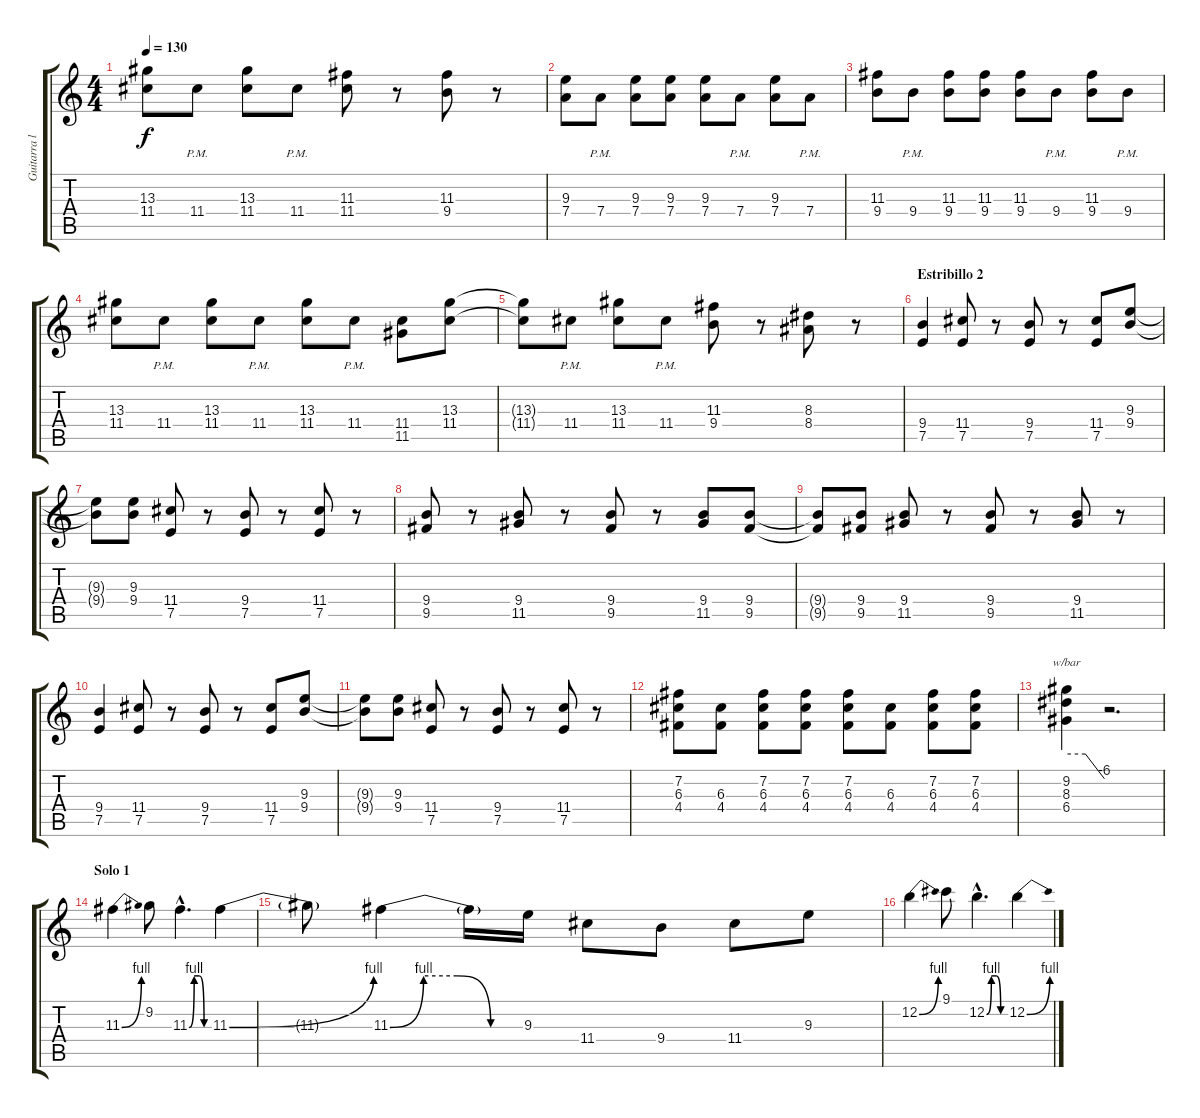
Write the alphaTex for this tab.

\track ("Guitarra líder" "Guitarra l") {instrument distortionguitar}
\staff {score tabs}
\tuning (E4 B3 G3 D3 A2 E2) {hide}
\ts (4 4)
\tempo 130
\clef g2
\ks c
(13.3{t} 11.4{t}).8{dy f} 11.4{pm}.8 (13.3 11.4).8 11.4{pm}.8 (11.3 11.4).8 r.8 (11.3 9.4).8 r.8 |
(9.3 7.4).8 7.4{pm}.8 (9.3 7.4).8 (9.3 7.4).8 (9.3 7.4).8 7.4{pm}.8 (9.3 7.4).8 7.4{pm}.8 |
(11.3 9.4).8 9.4{pm}.8 (11.3 9.4).8 (11.3 9.4).8 (11.3 9.4).8 9.4{pm}.8 (11.3 9.4).8 9.4{pm}.8 |
(13.3 11.4).8 11.4{pm}.8 (13.3 11.4).8 11.4{pm}.8 (13.3 11.4).8 11.4{pm}.8 (11.4 11.5).8 (13.3 11.4).8 |
(13.3{t} 11.4{t}).8 11.4{pm}.8 (13.3 11.4).8 11.4{pm}.8 (11.3 9.4).8 r.8 (8.3 8.4).8 r.8 |
\section ("" "Estribillo 2")
(9.4 7.5).4 (11.4 7.5).8 r.8 (9.4 7.5).8 r.8 (11.4 7.5).8 (9.3 9.4).8 |
(9.3{t} 9.4{t}).8 (9.3 9.4).8 (11.4 7.5).8 r.8 (9.4 7.5).8 r.8 (11.4 7.5).8 r.8 |
(9.4 9.5).8 r.8 (9.4 11.5).8 r.8 (9.4 9.5).8 r.8 (9.4 11.5).8 (9.4 9.5).8 |
(9.4{t} 9.5{t}).8 (9.4 9.5).8 (9.4 11.5).8 r.8 (9.4 9.5).8 r.8 (9.4 11.5).8 r.8 |
(9.4 7.5).4 (11.4 7.5).8 r.8 (9.4 7.5).8 r.8 (11.4 7.5).8 (9.3 9.4).8 |
(9.3{t} 9.4{t}).8 (9.3 9.4).8 (11.4 7.5).8 r.8 (9.4 7.5).8 r.8 (11.4 7.5).8 r.8 |
(7.2 6.3 4.4).8 (6.3 4.4).8 (7.2 6.3 4.4).8 (7.2 6.3 4.4).8 (7.2 6.3 4.4).8 (6.3 4.4).8 (7.2 6.3 4.4).8 (7.2 6.3 4.4).8 |
(9.2 8.3 6.4).4{tbe (custom default 0 0 30 0 60 -24)} r.2{d volume 16} |
\section ("" "Solo 1")
11.3{be (bend 0 0 60 4)}.4 9.2.8 11.3{be (custom 0 0 15 4 30 4 45 0 60 0) hac}.4{d} 11.3{be (bend 0 0 60 4)}.4 |
11.3{t}.8 11.3{be (custom 0 0 15 4 30 4 45 0 60 0)}.4 11.3{t}.16 9.3.16 11.4.8 9.4.8 11.4.8 9.3.8 |
12.2{be (bend 0 0 60 4)}.4 9.1.8 12.2{be (custom 0 0 15 4 30 4 45 0 60 0) hac}.4{d} 12.2{be (bend 0 0 60 4)}.4
